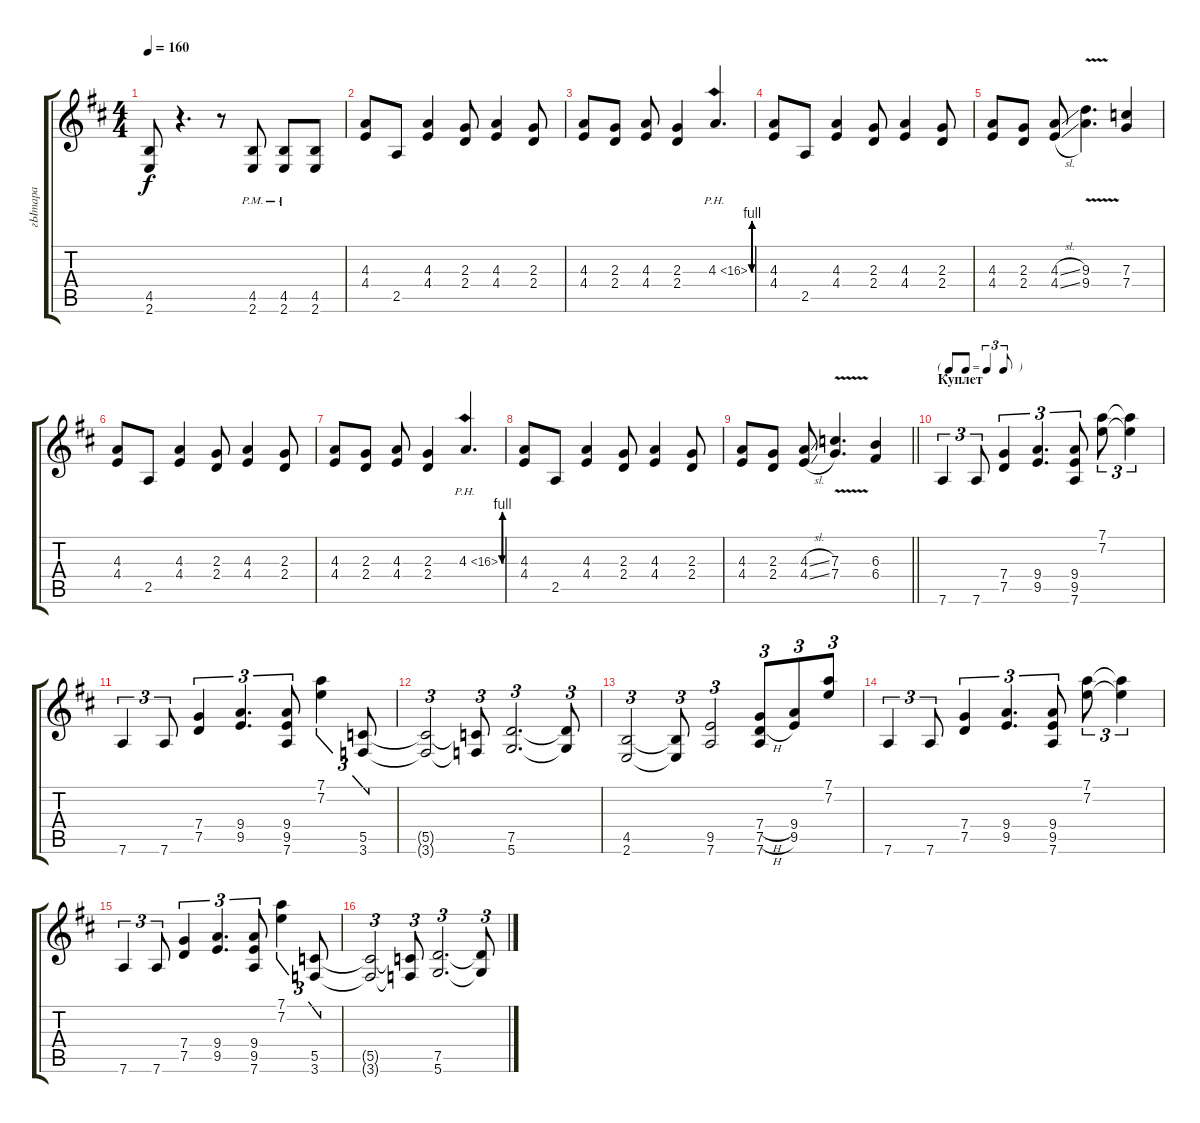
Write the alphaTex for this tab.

\track ("гЫтара" "гЫтара") {instrument distortionguitar}
\staff {score tabs}
\tuning (D4 A3 F3 C3 G2 D2) {hide}
\ts (4 4)
\tempo 160
\clef g2
\ks bminor
(4.5{t} 2.6{t}).8{dy f} r.4{d} r.8 (4.5 2.6{pm}).8 (4.5 2.6{pm}).8 (4.5 2.6).8 |
(4.3 4.4).8 2.5.8 (4.3 4.4).4 (2.3 2.4).8 (4.3 4.4).4 (2.3 2.4).8 |
(4.3 4.4).8 (2.3 2.4).8 (4.3 4.4).8 (2.3 2.4).4 4.3{be (custom 0 0 10 4 20 4 30 0 60 0) ph 12}.4{d} |
(4.3 4.4).8 2.5.8 (4.3 4.4).4 (2.3 2.4).8 (4.3 4.4).4 (2.3 2.4).8 |
(4.3 4.4).8 (2.3 2.4).8 (4.3{sl} 4.4{sl}).8 (9.3{v} 9.4{v}).4{d} (7.3 7.4).4 |
(4.3 4.4).8 2.5.8 (4.3 4.4).4 (2.3 2.4).8 (4.3 4.4).4 (2.3 2.4).8 |
(4.3 4.4).8 (2.3 2.4).8 (4.3 4.4).8 (2.3 2.4).4 4.3{be (custom 0 0 10 4 20 4 30 0 60 0) ph 12}.4{d} |
(4.3 4.4).8 2.5.8 (4.3 4.4).4 (2.3 2.4).8 (4.3 4.4).4 (2.3 2.4).8 |
\barLineRight lightlight
(4.3 4.4).8 (2.3 2.4).8 (4.3{sl} 4.4{sl}).8 (7.3{v} 7.4{v}).4{d} (6.3 6.4).4 |
\tf triplet8th
\section ("" "Куплет")
7.6.4{tu (3 2)} 7.6.8{tu (3 2)} (7.4 7.5).4{tu (3 2)} (9.4 9.5).4{d tu (3 2)} (9.4 9.5 7.6).8{tu (3 2)} (7.1 7.2).8{tu (3 2)} (7.1{t} 7.2{t}).4{tu (3 2)} |
7.6.4{tu (3 2)} 7.6.8{tu (3 2)} (7.4 7.5).4{tu (3 2)} (9.4 9.5).4{d tu (3 2)} (9.4 9.5 7.6).8{tu (3 2)} (7.1 7.2).4{tu (3 2)} (5.5 3.6).8{tu (3 2)} |
(5.5{t} 3.6{t}).2{tu (3 2)} (5.5{t} 3.6{t}).8{tu (3 2)} (7.5 5.6).2{d tu (3 2)} (7.5{t} 5.6{t}).8{tu (3 2)} |
(4.5 2.6).2{tu (3 2)} (4.5{t} 2.6{t}).8{tu (3 2)} (9.5 7.6).2{tu (3 2)} (7.4{h} 7.5{h} 7.6).8{tu (3 2)} (9.4 9.5).8{tu (3 2)} (7.1 7.2).8{tu (3 2)} |
7.6.4{tu (3 2)} 7.6.8{tu (3 2)} (7.4 7.5).4{tu (3 2)} (9.4 9.5).4{d tu (3 2)} (9.4 9.5 7.6).8{tu (3 2)} (7.1 7.2).8{tu (3 2)} (7.1{t} 7.2{t}).4{tu (3 2)} |
7.6.4{tu (3 2)} 7.6.8{tu (3 2)} (7.4 7.5).4{tu (3 2)} (9.4 9.5).4{d tu (3 2)} (9.4 9.5 7.6).8{tu (3 2)} (7.1 7.2).4{tu (3 2)} (5.5 3.6).8{tu (3 2)} |
(5.5{t} 3.6{t}).2{tu (3 2)} (5.5{t} 3.6{t}).8{tu (3 2)} (7.5 5.6).2{d tu (3 2)} (7.5{t} 5.6{t}).8{tu (3 2)}
